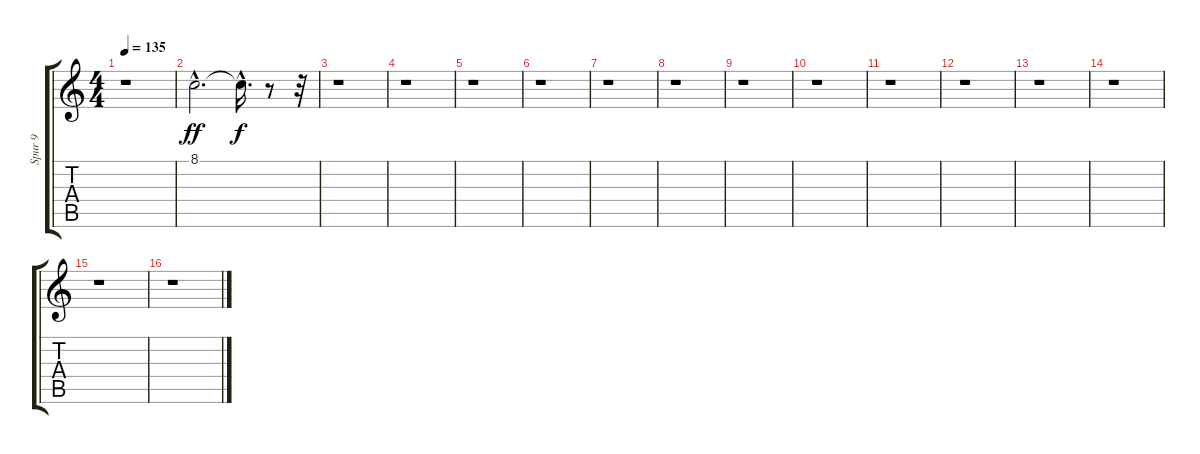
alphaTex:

\track ("Spur 9" "Spur 9") {instrument reversecymbal}
\staff {score tabs}
\tuning (E4 B3 G3 D3 A2 E2) {hide}
\ts (4 4)
\tempo 135
\clef g2
\ks c
r.1{dy ff instrument reversecymbal} |
8.1{hac}.2{d balance 8 instrument reversecymbal} 8.1{hac t}.16{d dy f} r.8 r.32 |
r.1 |
r.1 |
r.1 |
r.1 |
r.1 |
r.1 |
r.1 |
r.1 |
r.1 |
r.1 |
r.1 |
r.1 |
r.1 |
r.1
